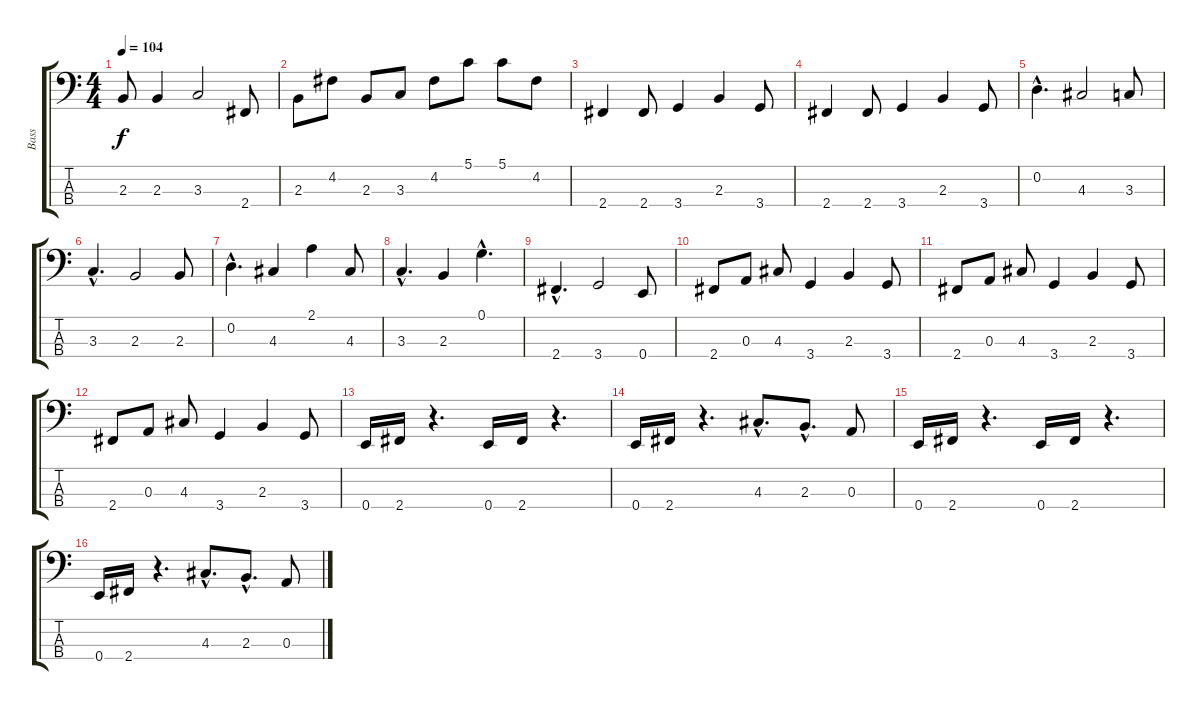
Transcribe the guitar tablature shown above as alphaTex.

\track ("Bass" "Bass") {instrument electricbasspick}
\staff {score tabs}
\tuning (G2 D2 A1 E1) {hide}
\ts (4 4)
\tempo 104
\clef f4
\ks c
2.3.8{dy f} 2.3.4 3.3.2 2.4.8 |
2.3.8 4.2.8 2.3.8 3.3.8 4.2.8 5.1.8 5.1.8 4.2.8 |
2.4.4 2.4.8 3.4.4 2.3.4 3.4.8 |
2.4.4 2.4.8 3.4.4 2.3.4 3.4.8 |
0.2{hac}.4{d} 4.3.2 3.3.8 |
3.3{hac}.4{d} 2.3.2 2.3.8 |
0.2{hac}.4{d} 4.3.4 2.1.4 4.3.8 |
3.3{hac}.4{d} 2.3.4 0.1{hac}.4{d} |
2.4{hac}.4{d} 3.4.2 0.4.8 |
2.4.8 0.3.8 4.3.8 3.4.4 2.3.4 3.4.8 |
2.4.8 0.3.8 4.3.8 3.4.4 2.3.4 3.4.8 |
2.4.8 0.3.8 4.3.8 3.4.4 2.3.4 3.4.8 |
0.4.16 2.4.16 r.4{d} 0.4.16 2.4.16 r.4{d} |
0.4.16 2.4.16 r.4{d} 4.3{hac}.8{d} 2.3{hac}.8{d} 0.3.8 |
0.4.16 2.4.16 r.4{d} 0.4.16 2.4.16 r.4{d} |
0.4.16 2.4.16 r.4{d} 4.3{hac}.8{d} 2.3{hac}.8{d} 0.3.8
